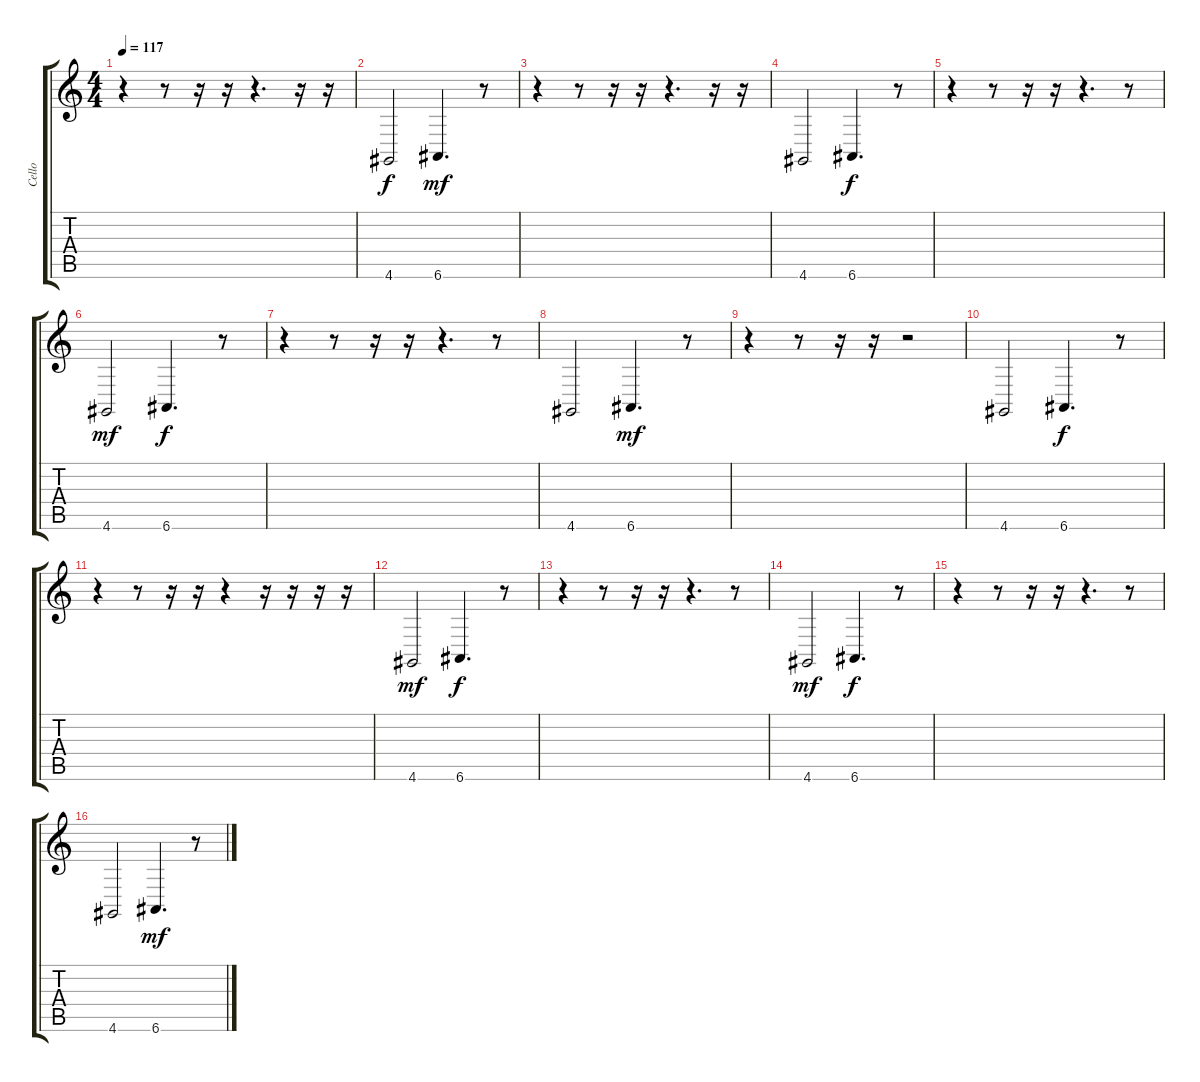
\track ("Cello" "Cello") {instrument stringensemble1}
\staff {score tabs}
\tuning (E4 B3 G3 D3 A2 E2) {hide}
\ts (4 4)
\tempo 117
\clef g2
\ks c
r.4{dy f} r.8 r.16 r.16 r.4{d} r.16 r.16 |
4.6.2 6.6.4{d dy mf} r.8 |
r.4 r.8 r.16 r.16 r.4{d} r.16 r.16 |
4.6.2 6.6.4{d dy f} r.8 |
r.4 r.8 r.16 r.16 r.4{d} r.8 |
4.6.2{dy mf} 6.6.4{d dy f} r.8 |
r.4 r.8 r.16 r.16 r.4{d} r.8 |
4.6.2 6.6.4{d dy mf} r.8 |
r.4 r.8 r.16 r.16 r.2 |
4.6.2 6.6.4{d dy f} r.8 |
r.4 r.8 r.16 r.16 r.4 r.16 r.16 r.16 r.16 |
4.6.2{dy mf} 6.6.4{d dy f} r.8 |
r.4 r.8 r.16 r.16 r.4{d} r.8 |
4.6.2{dy mf} 6.6.4{d dy f} r.8 |
r.4 r.8 r.16 r.16 r.4{d} r.8 |
4.6.2 6.6.4{d dy mf} r.8
